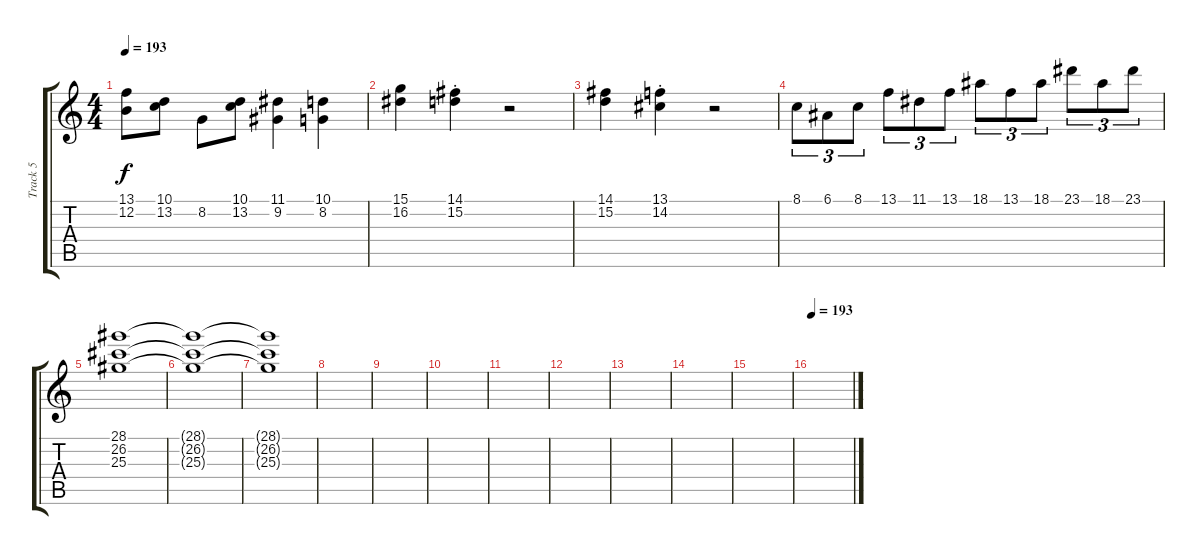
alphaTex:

\track ("Track 5" "Track 5") {instrument rockorgan}
\staff {score tabs}
\tuning (E4 B3 G3 D3 A2 E2) {hide}
\ts (4 4)
\tempo 193
\clef g2
\ks c
(13.1 12.2).8{dy f} (10.1 13.2).8 8.2.8 (10.1 13.2).8 (11.1 9.2).4 (10.1 8.2).4 |
(15.1 16.2).4 (14.1{st} 15.2{st}).4 r.2 |
(14.1 15.2).4 (13.1{st} 14.2{st}).4 r.2 |
8.1.8{tu (3 2)} 6.1.8{tu (3 2)} 8.1.8{tu (3 2)} 13.1.8{tu (3 2)} 11.1.8{tu (3 2)} 13.1.8{tu (3 2)} 18.1.8{tu (3 2)} 13.1.8{tu (3 2)} 18.1.8{tu (3 2)} 23.1.8{tu (3 2)} 18.1.8{tu (3 2)} 23.1.8{tu (3 2)} |
(28.1 26.2 25.3).1 |
(28.1{t} 26.2{t} 25.3{t}).1 |
(28.1{t} 26.2{t} 25.3{t}).1 |
|
|
|
|
|
|
|
|
\tempo 193
